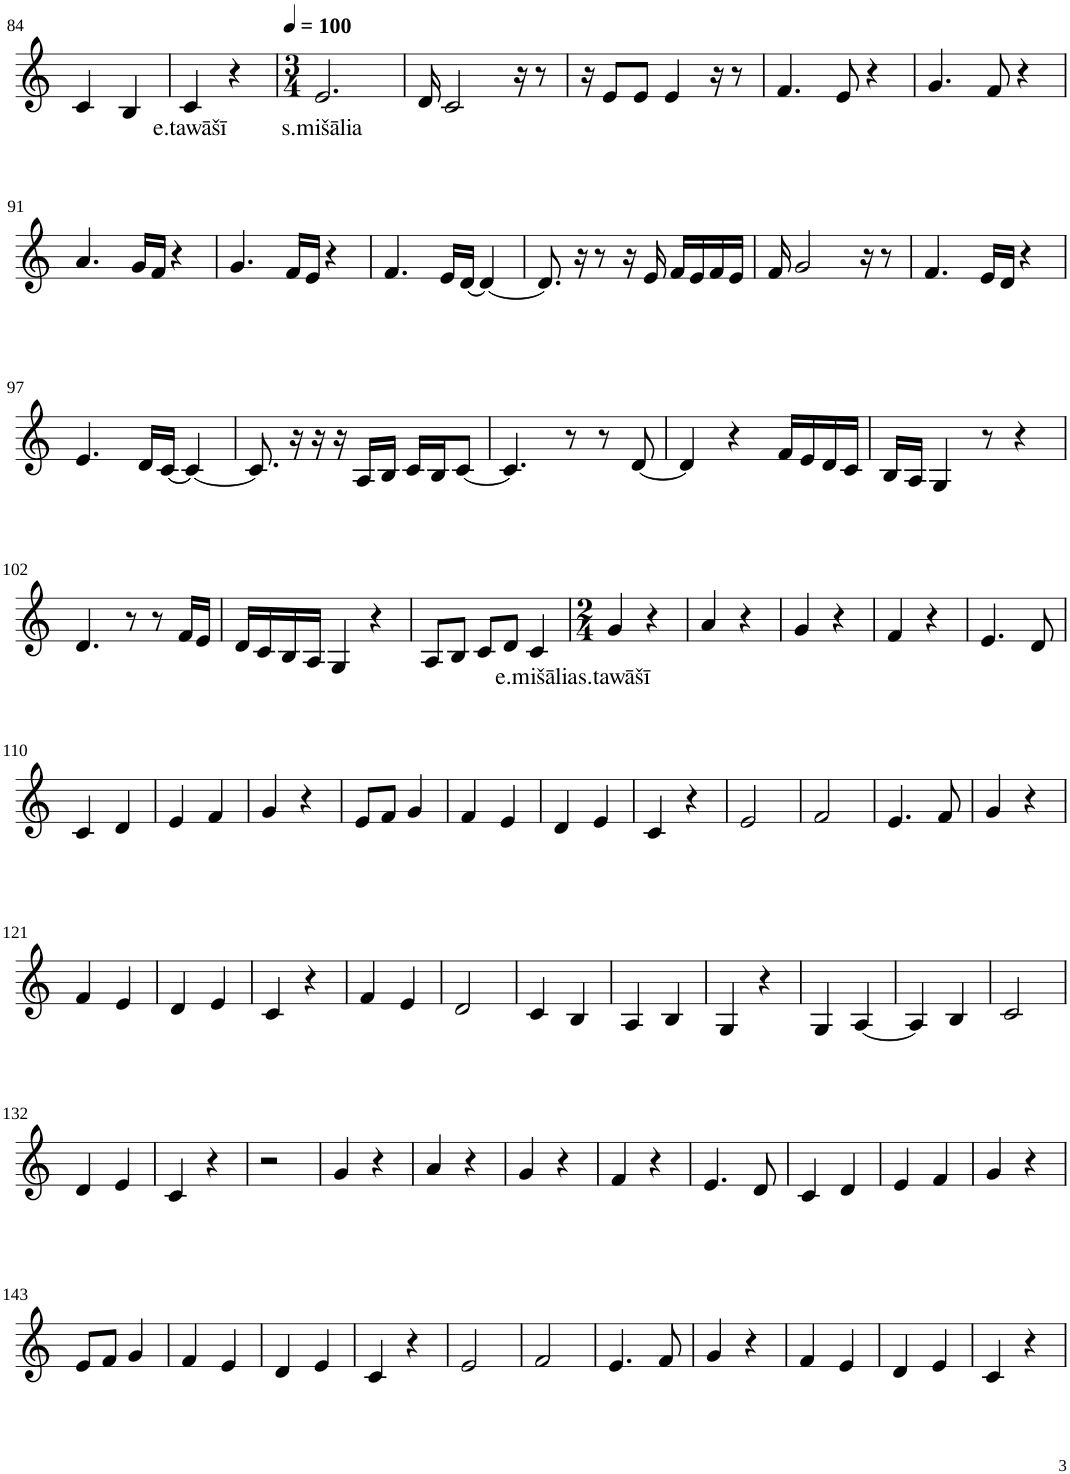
**kern	**text
*part1	*part1
*staff1	*staff1
*I"Violin	*
!!LO:PB:g=z
*clefG2	*
*k[]	*
*M2/4	*
=84	=84
4c/	.
4B/	.
=85	=85
!	!LO:LY:b
4c/	e.tawāšī
4r	.
=86	=86
*M3/4	*
*MM100	*
!	!LO:LY:b
2.e/	s.mišālia
=87	=87
16d/	.
2c/	.
16r	.
8r	.
=88	=88
16r	.
8e/L	.
8e/J	.
4e/	.
16r	.
8r	.
=89	=89
4.f/	.
8e/	.
4r	.
=90	=90
4.g/	.
8f/	.
4r	.
!!LO:LB:g=z
=91	=91
4.a/	.
16g/LL	.
16f/JJ	.
4r	.
=92	=92
4.g/	.
16f/LL	.
16e/JJ	.
4r	.
=93	=93
4.f/	.
16e/LL	.
[16d/JJ	.
4d/_	.
=94	=94
8.d/]	.
16r	.
8r	.
16r	.
16e/	.
16f/LL	.
16e/	.
16f/	.
16e/JJ	.
=95	=95
16f/	.
2g/	.
16r	.
8r	.
=96	=96
4.f/	.
16e/LL	.
16d/JJ	.
4r	.
!!LO:LB:g=z
=97	=97
4.e/	.
16d/LL	.
[16c/JJ	.
4c/_	.
=98	=98
8.c/]	.
16r	.
16r	.
16r	.
16A/LL	.
16B/JJ	.
16c/LL	.
16B/J	.
[8c/J	.
=99	=99
4.c/]	.
8r	.
8r	.
[8d/	.
=100	=100
4d/]	.
4r	.
16f/LL	.
16e/	.
16d/	.
16c/JJ	.
=101	=101
16B/LL	.
16A/JJ	.
4G/	.
8r	.
4r	.
!!LO:LB:g=z
=102	=102
4.d/	.
8r	.
8r	.
16f/LL	.
16e/JJ	.
=103	=103
16d/LL	.
16c/	.
16B/	.
16A/JJ	.
4G/	.
4r	.
=104	=104
8A/L	.
8B/J	.
8c/L	.
8d/J	.
!	!LO:LY:b
4c/	e.mišālia
=105	=105
*M2/4	*
!	!LO:LY:b
4g/	s.tawāšī
4r	.
=106	=106
4a/	.
4r	.
=107	=107
4g/	.
4r	.
=108	=108
4f/	.
4r	.
=109	=109
4.e/	.
8d/	.
!!LO:LB:g=z
=110	=110
4c/	.
4d/	.
=111	=111
4e/	.
4f/	.
=112	=112
4g/	.
4r	.
=113	=113
8e/L	.
8f/J	.
4g/	.
=114	=114
4f/	.
4e/	.
=115	=115
4d/	.
4e/	.
=116	=116
4c/	.
4r	.
=117	=117
2e/	.
=118	=118
2f/	.
=119	=119
4.e/	.
8f/	.
=120	=120
4g/	.
4r	.
!!LO:LB:g=z
=121	=121
4f/	.
4e/	.
=122	=122
4d/	.
4e/	.
=123	=123
4c/	.
4r	.
=124	=124
4f/	.
4e/	.
=125	=125
2d/	.
=126	=126
4c/	.
4B/	.
=127	=127
4A/	.
4B/	.
=128	=128
4G/	.
4r	.
=129	=129
4G/	.
[4A/	.
=130	=130
4A/]	.
4B/	.
=131	=131
2c/	.
!!LO:LB:g=z
=132	=132
4d/	.
4e/	.
=133	=133
4c/	.
4r	.
=134	=134
2r	.
=135	=135
4g/	.
4r	.
=136	=136
4a/	.
4r	.
=137	=137
4g/	.
4r	.
=138	=138
4f/	.
4r	.
=139	=139
4.e/	.
8d/	.
=140	=140
4c/	.
4d/	.
=141	=141
4e/	.
4f/	.
=142	=142
4g/	.
4r	.
!!LO:LB:g=z
=143	=143
8e/L	.
8f/J	.
4g/	.
=144	=144
4f/	.
4e/	.
=145	=145
4d/	.
4e/	.
=146	=146
4c/	.
4r	.
=147	=147
2e/	.
=148	=148
2f/	.
=149	=149
4.e/	.
8f/	.
=150	=150
4g/	.
4r	.
=151	=151
4f/	.
4e/	.
=152	=152
4d/	.
4e/	.
=153	=153
4c/	.
4r	.
=	=
*-	*-
